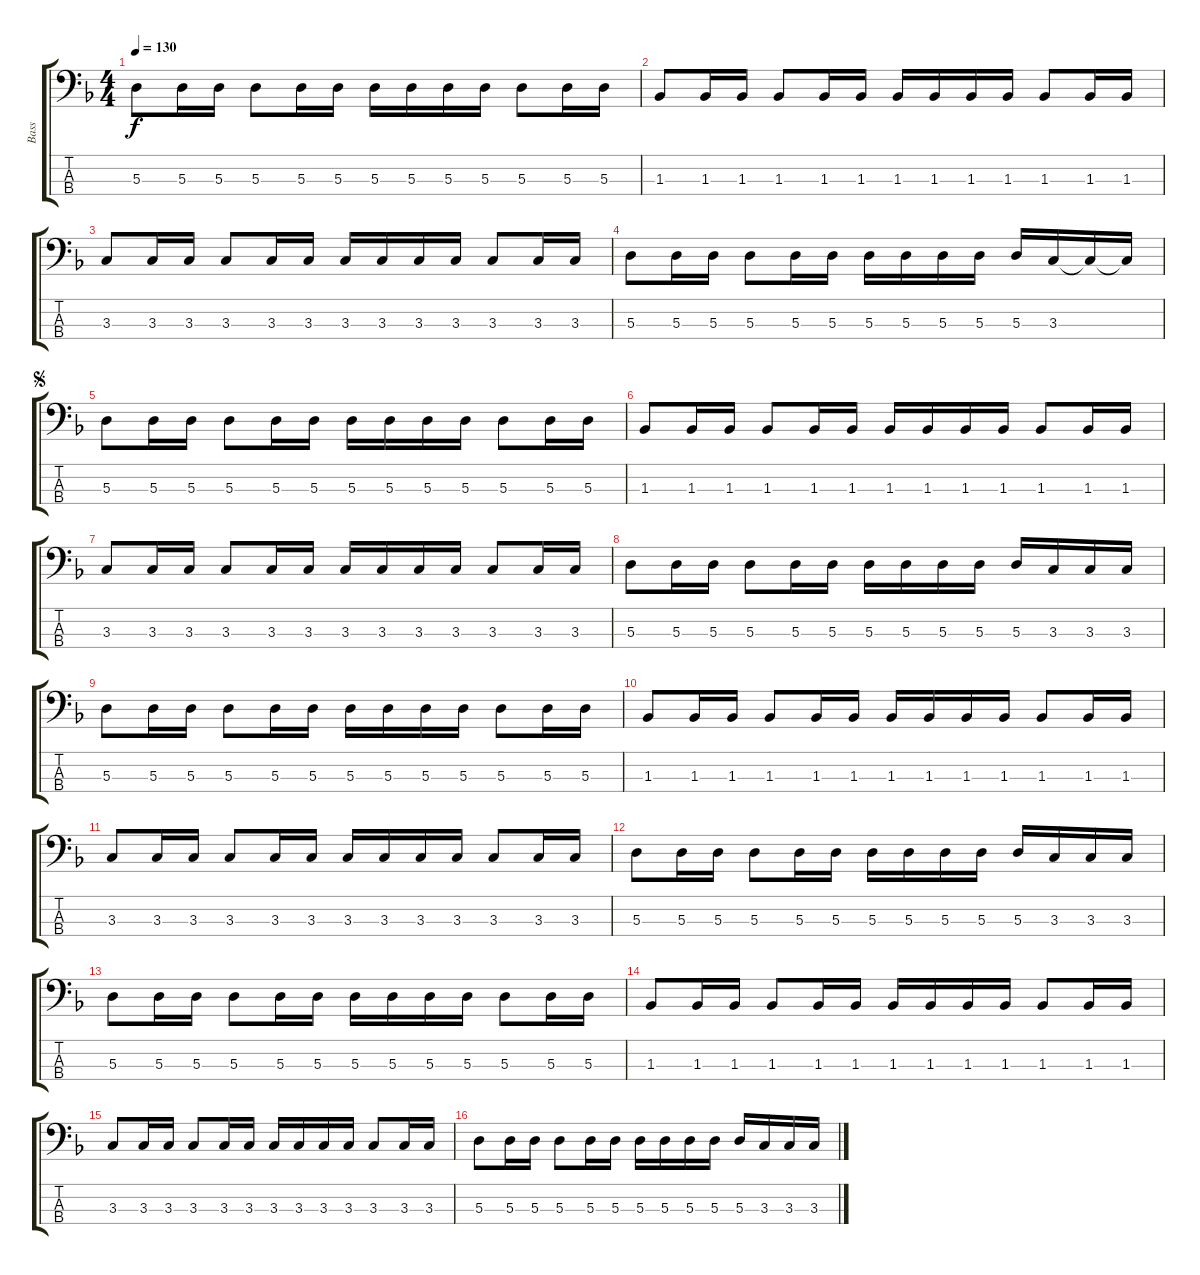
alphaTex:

\track ("Bass" "Bass") {instrument electricbassfinger}
\staff {score tabs}
\tuning (G2 D2 A1 E1) {hide}
\ts (4 4)
\tempo 130
\clef f4
\ks f
5.3.8{dy f} 5.3.16 5.3.16 5.3.8 5.3.16 5.3.16 5.3.16 5.3.16 5.3.16 5.3.16 5.3.8 5.3.16 5.3.16 |
1.3.8 1.3.16 1.3.16 1.3.8 1.3.16 1.3.16 1.3.16 1.3.16 1.3.16 1.3.16 1.3.8 1.3.16 1.3.16 |
3.3.8 3.3.16 3.3.16 3.3.8 3.3.16 3.3.16 3.3.16 3.3.16 3.3.16 3.3.16 3.3.8 3.3.16 3.3.16 |
5.3.8 5.3.16 5.3.16 5.3.8 5.3.16 5.3.16 5.3.16 5.3.16 5.3.16 5.3.16 5.3.16 3.3.16 3.3{t}.16 3.3{t}.16 |
\jump segno
5.3.8 5.3.16 5.3.16 5.3.8 5.3.16 5.3.16 5.3.16 5.3.16 5.3.16 5.3.16 5.3.8 5.3.16 5.3.16 |
1.3.8 1.3.16 1.3.16 1.3.8 1.3.16 1.3.16 1.3.16 1.3.16 1.3.16 1.3.16 1.3.8 1.3.16 1.3.16 |
3.3.8 3.3.16 3.3.16 3.3.8 3.3.16 3.3.16 3.3.16 3.3.16 3.3.16 3.3.16 3.3.8 3.3.16 3.3.16 |
5.3.8 5.3.16 5.3.16 5.3.8 5.3.16 5.3.16 5.3.16 5.3.16 5.3.16 5.3.16 5.3.16 3.3.16 3.3.16 3.3.16 |
5.3.8 5.3.16 5.3.16 5.3.8 5.3.16 5.3.16 5.3.16 5.3.16 5.3.16 5.3.16 5.3.8 5.3.16 5.3.16 |
1.3.8 1.3.16 1.3.16 1.3.8 1.3.16 1.3.16 1.3.16 1.3.16 1.3.16 1.3.16 1.3.8 1.3.16 1.3.16 |
3.3.8 3.3.16 3.3.16 3.3.8 3.3.16 3.3.16 3.3.16 3.3.16 3.3.16 3.3.16 3.3.8 3.3.16 3.3.16 |
5.3.8 5.3.16 5.3.16 5.3.8 5.3.16 5.3.16 5.3.16 5.3.16 5.3.16 5.3.16 5.3.16 3.3.16 3.3.16 3.3.16 |
5.3.8 5.3.16 5.3.16 5.3.8 5.3.16 5.3.16 5.3.16 5.3.16 5.3.16 5.3.16 5.3.8 5.3.16 5.3.16 |
1.3.8 1.3.16 1.3.16 1.3.8 1.3.16 1.3.16 1.3.16 1.3.16 1.3.16 1.3.16 1.3.8 1.3.16 1.3.16 |
3.3.8 3.3.16 3.3.16 3.3.8 3.3.16 3.3.16 3.3.16 3.3.16 3.3.16 3.3.16 3.3.8 3.3.16 3.3.16 |
5.3.8 5.3.16 5.3.16 5.3.8 5.3.16 5.3.16 5.3.16 5.3.16 5.3.16 5.3.16 5.3.16 3.3.16 3.3.16 3.3.16
